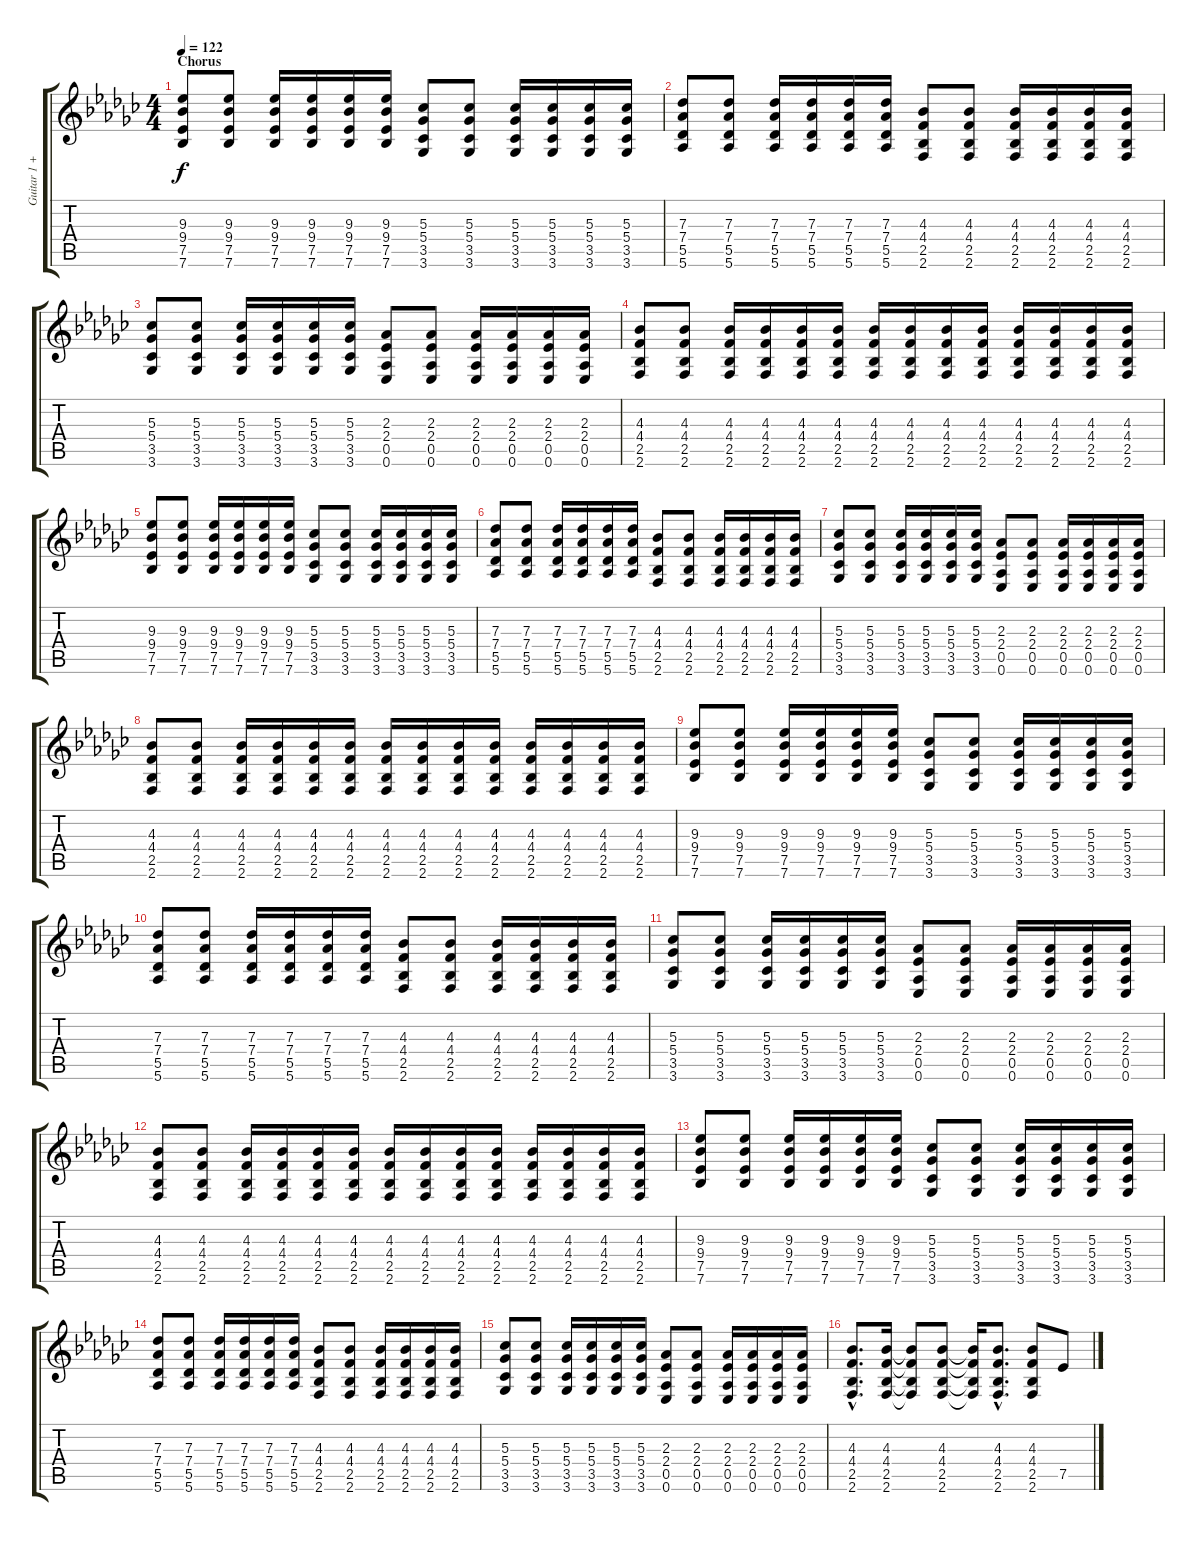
\track ("Guitar 1 + Chorus" "Guitar 1 +") {instrument distortionguitar}
\staff {score tabs}
\tuning (Eb4 Bb3 Gb3 Db3 Ab2 Eb2) {hide}
\ts (4 4)
\section ("" "Chorus")
\tempo 122
\clef g2
\ks ebminor
(9.3 9.4 7.5 7.6).8{dy f} (9.3 9.4 7.5 7.6).8 (9.3 9.4 7.5 7.6).16 (9.3 9.4 7.5 7.6).16 (9.3 9.4 7.5 7.6).16 (9.3 9.4 7.5 7.6).16 (5.3 5.4 3.5 3.6).8 (5.3 5.4 3.5 3.6).8 (5.3 5.4 3.5 3.6).16 (5.3 5.4 3.5 3.6).16 (5.3 5.4 3.5 3.6).16 (5.3 5.4 3.5 3.6).16 |
(7.3 7.4 5.5 5.6).8 (7.3 7.4 5.5 5.6).8 (7.3 7.4 5.5 5.6).16 (7.3 7.4 5.5 5.6).16 (7.3 7.4 5.5 5.6).16 (7.3 7.4 5.5 5.6).16 (4.3 4.4 2.5 2.6).8 (4.3 4.4 2.5 2.6).8 (4.3 4.4 2.5 2.6).16 (4.3 4.4 2.5 2.6).16 (4.3 4.4 2.5 2.6).16 (4.3 4.4 2.5 2.6).16 |
(5.3 5.4 3.5 3.6).8 (5.3 5.4 3.5 3.6).8 (5.3 5.4 3.5 3.6).16 (5.3 5.4 3.5 3.6).16 (5.3 5.4 3.5 3.6).16 (5.3 5.4 3.5 3.6).16 (2.3 2.4 0.5 0.6).8 (2.3 2.4 0.5 0.6).8 (2.3 2.4 0.5 0.6).16 (2.3 2.4 0.5 0.6).16 (2.3 2.4 0.5 0.6).16 (2.3 2.4 0.5 0.6).16 |
(4.3 4.4 2.5 2.6).8 (4.3 4.4 2.5 2.6).8 (4.3 4.4 2.5 2.6).16 (4.3 4.4 2.5 2.6).16 (4.3 4.4 2.5 2.6).16 (4.3 4.4 2.5 2.6).16 (4.3 4.4 2.5 2.6).16 (4.3 4.4 2.5 2.6).16 (4.3 4.4 2.5 2.6).16 (4.3 4.4 2.5 2.6).16 (4.3 4.4 2.5 2.6).16 (4.3 4.4 2.5 2.6).16 (4.3 4.4 2.5 2.6).16 (4.3 4.4 2.5 2.6).16 |
(9.3 9.4 7.5 7.6).8 (9.3 9.4 7.5 7.6).8 (9.3 9.4 7.5 7.6).16 (9.3 9.4 7.5 7.6).16 (9.3 9.4 7.5 7.6).16 (9.3 9.4 7.5 7.6).16 (5.3 5.4 3.5 3.6).8 (5.3 5.4 3.5 3.6).8 (5.3 5.4 3.5 3.6).16 (5.3 5.4 3.5 3.6).16 (5.3 5.4 3.5 3.6).16 (5.3 5.4 3.5 3.6).16 |
(7.3 7.4 5.5 5.6).8 (7.3 7.4 5.5 5.6).8 (7.3 7.4 5.5 5.6).16 (7.3 7.4 5.5 5.6).16 (7.3 7.4 5.5 5.6).16 (7.3 7.4 5.5 5.6).16 (4.3 4.4 2.5 2.6).8 (4.3 4.4 2.5 2.6).8 (4.3 4.4 2.5 2.6).16 (4.3 4.4 2.5 2.6).16 (4.3 4.4 2.5 2.6).16 (4.3 4.4 2.5 2.6).16 |
(5.3 5.4 3.5 3.6).8 (5.3 5.4 3.5 3.6).8 (5.3 5.4 3.5 3.6).16 (5.3 5.4 3.5 3.6).16 (5.3 5.4 3.5 3.6).16 (5.3 5.4 3.5 3.6).16 (2.3 2.4 0.5 0.6).8 (2.3 2.4 0.5 0.6).8 (2.3 2.4 0.5 0.6).16 (2.3 2.4 0.5 0.6).16 (2.3 2.4 0.5 0.6).16 (2.3 2.4 0.5 0.6).16 |
(4.3 4.4 2.5 2.6).8 (4.3 4.4 2.5 2.6).8 (4.3 4.4 2.5 2.6).16 (4.3 4.4 2.5 2.6).16 (4.3 4.4 2.5 2.6).16 (4.3 4.4 2.5 2.6).16 (4.3 4.4 2.5 2.6).16 (4.3 4.4 2.5 2.6).16 (4.3 4.4 2.5 2.6).16 (4.3 4.4 2.5 2.6).16 (4.3 4.4 2.5 2.6).16 (4.3 4.4 2.5 2.6).16 (4.3 4.4 2.5 2.6).16 (4.3 4.4 2.5 2.6).16 |
(9.3 9.4 7.5 7.6).8 (9.3 9.4 7.5 7.6).8 (9.3 9.4 7.5 7.6).16 (9.3 9.4 7.5 7.6).16 (9.3 9.4 7.5 7.6).16 (9.3 9.4 7.5 7.6).16 (5.3 5.4 3.5 3.6).8 (5.3 5.4 3.5 3.6).8 (5.3 5.4 3.5 3.6).16 (5.3 5.4 3.5 3.6).16 (5.3 5.4 3.5 3.6).16 (5.3 5.4 3.5 3.6).16 |
(7.3 7.4 5.5 5.6).8 (7.3 7.4 5.5 5.6).8 (7.3 7.4 5.5 5.6).16 (7.3 7.4 5.5 5.6).16 (7.3 7.4 5.5 5.6).16 (7.3 7.4 5.5 5.6).16 (4.3 4.4 2.5 2.6).8 (4.3 4.4 2.5 2.6).8 (4.3 4.4 2.5 2.6).16 (4.3 4.4 2.5 2.6).16 (4.3 4.4 2.5 2.6).16 (4.3 4.4 2.5 2.6).16 |
(5.3 5.4 3.5 3.6).8 (5.3 5.4 3.5 3.6).8 (5.3 5.4 3.5 3.6).16 (5.3 5.4 3.5 3.6).16 (5.3 5.4 3.5 3.6).16 (5.3 5.4 3.5 3.6).16 (2.3 2.4 0.5 0.6).8 (2.3 2.4 0.5 0.6).8 (2.3 2.4 0.5 0.6).16 (2.3 2.4 0.5 0.6).16 (2.3 2.4 0.5 0.6).16 (2.3 2.4 0.5 0.6).16 |
(4.3 4.4 2.5 2.6).8 (4.3 4.4 2.5 2.6).8 (4.3 4.4 2.5 2.6).16 (4.3 4.4 2.5 2.6).16 (4.3 4.4 2.5 2.6).16 (4.3 4.4 2.5 2.6).16 (4.3 4.4 2.5 2.6).16 (4.3 4.4 2.5 2.6).16 (4.3 4.4 2.5 2.6).16 (4.3 4.4 2.5 2.6).16 (4.3 4.4 2.5 2.6).16 (4.3 4.4 2.5 2.6).16 (4.3 4.4 2.5 2.6).16 (4.3 4.4 2.5 2.6).16 |
(9.3 9.4 7.5 7.6).8 (9.3 9.4 7.5 7.6).8 (9.3 9.4 7.5 7.6).16 (9.3 9.4 7.5 7.6).16 (9.3 9.4 7.5 7.6).16 (9.3 9.4 7.5 7.6).16 (5.3 5.4 3.5 3.6).8 (5.3 5.4 3.5 3.6).8 (5.3 5.4 3.5 3.6).16 (5.3 5.4 3.5 3.6).16 (5.3 5.4 3.5 3.6).16 (5.3 5.4 3.5 3.6).16 |
(7.3 7.4 5.5 5.6).8 (7.3 7.4 5.5 5.6).8 (7.3 7.4 5.5 5.6).16 (7.3 7.4 5.5 5.6).16 (7.3 7.4 5.5 5.6).16 (7.3 7.4 5.5 5.6).16 (4.3 4.4 2.5 2.6).8 (4.3 4.4 2.5 2.6).8 (4.3 4.4 2.5 2.6).16 (4.3 4.4 2.5 2.6).16 (4.3 4.4 2.5 2.6).16 (4.3 4.4 2.5 2.6).16 |
(5.3 5.4 3.5 3.6).8 (5.3 5.4 3.5 3.6).8 (5.3 5.4 3.5 3.6).16 (5.3 5.4 3.5 3.6).16 (5.3 5.4 3.5 3.6).16 (5.3 5.4 3.5 3.6).16 (2.3 2.4 0.5 0.6).8 (2.3 2.4 0.5 0.6).8 (2.3 2.4 0.5 0.6).16 (2.3 2.4 0.5 0.6).16 (2.3 2.4 0.5 0.6).16 (2.3 2.4 0.5 0.6).16 |
(4.3{hac} 4.4{hac} 2.5{hac} 2.6{hac}).8{d} (4.3 4.4 2.5 2.6).16 (4.3{t} 4.4{t} 2.5{t} 2.6{t}).8 (4.3 4.4 2.5 2.6).8 (4.3{t} 4.4{t} 2.5{t} 2.6{t}).16 (4.3{hac} 4.4{hac} 2.5{hac} 2.6{hac}).8{d} (4.3 4.4 2.5 2.6).8 7.5.8
